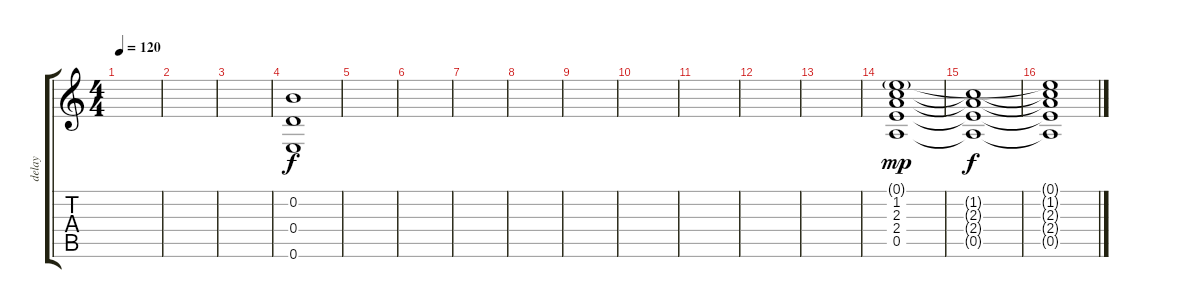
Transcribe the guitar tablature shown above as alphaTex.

\track ("delay" "delay") {instrument distortionguitar}
\staff {score tabs}
\tuning (E4 B3 G3 D3 A2 E2) {hide}
\ts (4 4)
\tempo 120
\clef g2
\ks c
|
|
|
(0.2 0.4 0.6).1 |
|
|
|
|
|
|
|
|
|
(0.1{g} 1.2 2.3 2.4 0.5).1{dy mp volume 10 instrument stringensemble1} |
(1.2{t} 2.3{t} 2.4{t} 0.5{t}).1{dy f volume 9} |
(0.1{t} 1.2{t} 2.3{t} 2.4{t} 0.5{t}).1
